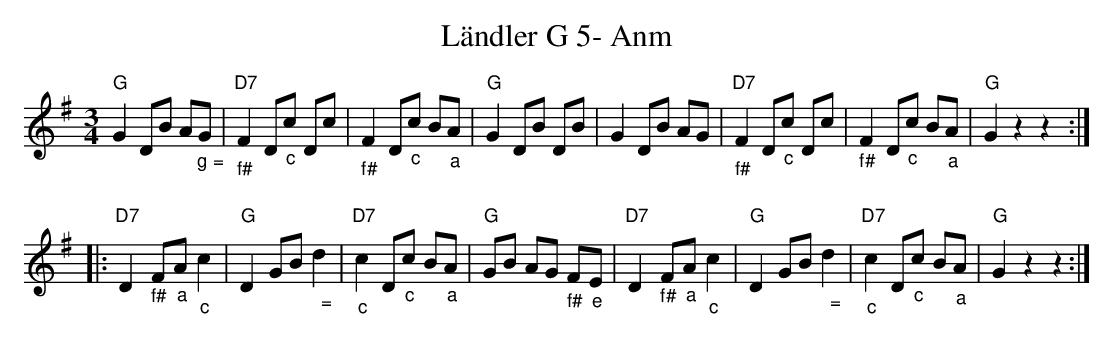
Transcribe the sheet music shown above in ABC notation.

X:1
T:Ländler G 5- Anm
M:3/4
L:1/8
K:Gmaj%%MIDI gchordon
"G"G2 DB A"_ g ="G | "D7""_f#"F2 D"_c"c Dc | "_f#"F2 D"_c"c B"_a"A | "G"G2 DB DB | G2 DB AG | "D7""_f#"F2 D"_c"c Dc | "_f#"F2 D"_c"c B"_a"A | "G"G2z2z2 ::
"" "D7"D2 "_f#"F"_a"A "_c"c2 | "G"D2 GB "_  ="d2 | "D7""_c"c2 D"_c"c B"_a"A | "G"GB AG "_f#"F"_e"E | "D7"D2 "_f#"F"_a"A "_c"c2 | "G"D2 GB "_  ="d2 | "D7""_c"c2 D"_c"c B"_a"A | "G"G2z2z2 :|
